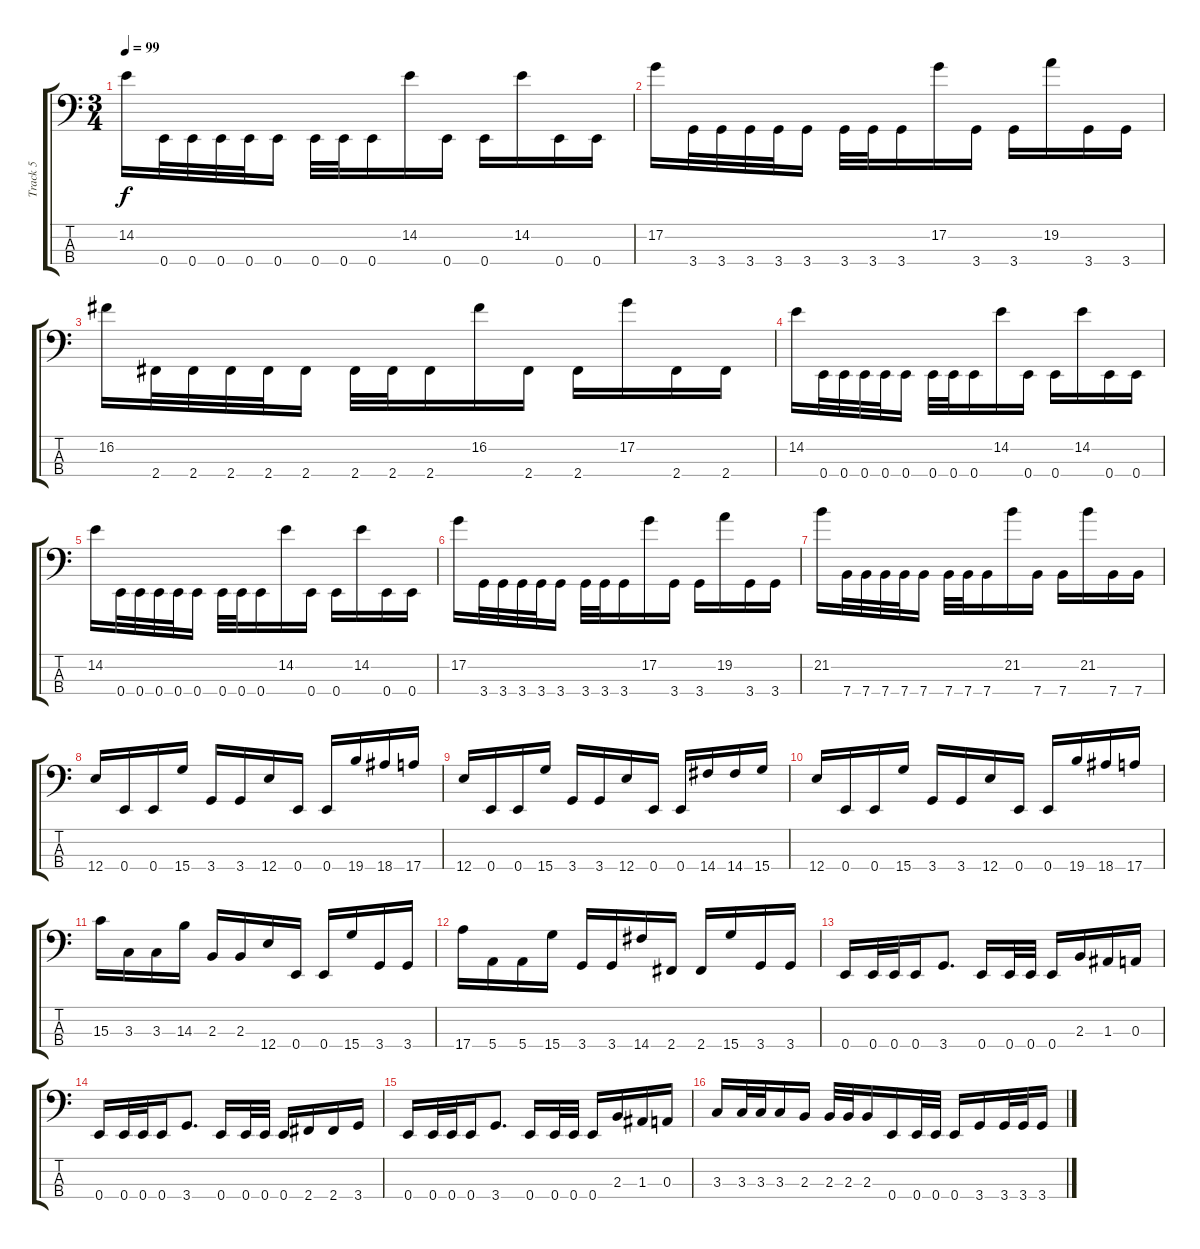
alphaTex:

\track ("Track 5" "Track 5") {instrument electricbassfinger}
\staff {score tabs}
\tuning (G2 D2 A1 E1) {hide}
\ts (3 4)
\tempo 99
\clef f4
\ks c
14.2.16{dy f} 0.4.32 0.4.32 0.4.32 0.4.32 0.4.16 0.4.32 0.4.32 0.4.16 14.2.16 0.4.16 0.4.16 14.2.16 0.4.16 0.4.16 |
17.2.16 3.4.32 3.4.32 3.4.32 3.4.32 3.4.16 3.4.32 3.4.32 3.4.16 17.2.16 3.4.16 3.4.16 19.2.16 3.4.16 3.4.16 |
16.2.16 2.4.32 2.4.32 2.4.32 2.4.32 2.4.16 2.4.32 2.4.32 2.4.16 16.2.16 2.4.16 2.4.16 17.2.16 2.4.16 2.4.16 |
14.2.16 0.4.32 0.4.32 0.4.32 0.4.32 0.4.16 0.4.32 0.4.32 0.4.16 14.2.16 0.4.16 0.4.16 14.2.16 0.4.16 0.4.16 |
14.2.16 0.4.32 0.4.32 0.4.32 0.4.32 0.4.16 0.4.32 0.4.32 0.4.16 14.2.16 0.4.16 0.4.16 14.2.16 0.4.16 0.4.16 |
17.2.16 3.4.32 3.4.32 3.4.32 3.4.32 3.4.16 3.4.32 3.4.32 3.4.16 17.2.16 3.4.16 3.4.16 19.2.16 3.4.16 3.4.16 |
21.2.16 7.4.32 7.4.32 7.4.32 7.4.32 7.4.16 7.4.32 7.4.32 7.4.16 21.2.16 7.4.16 7.4.16 21.2.16 7.4.16 7.4.16 |
12.4.16 0.4.16 0.4.16 15.4.16 3.4.16 3.4.16 12.4.16 0.4.16 0.4.16 19.4.16 18.4.16 17.4.16 |
12.4.16 0.4.16 0.4.16 15.4.16 3.4.16 3.4.16 12.4.16 0.4.16 0.4.16 14.4.16 14.4.16 15.4.16 |
12.4.16 0.4.16 0.4.16 15.4.16 3.4.16 3.4.16 12.4.16 0.4.16 0.4.16 19.4.16 18.4.16 17.4.16 |
15.3.16 3.3.16 3.3.16 14.3.16 2.3.16 2.3.16 12.4.16 0.4.16 0.4.16 15.4.16 3.4.16 3.4.16 |
17.4.16 5.4.16 5.4.16 15.4.16 3.4.16 3.4.16 14.4.16 2.4.16 2.4.16 15.4.16 3.4.16 3.4.16 |
0.4.16 0.4.32 0.4.32 0.4.16 3.4.8{d} 0.4.16 0.4.32 0.4.32 0.4.16 2.3.16 1.3.16 0.3.16 |
0.4.16 0.4.32 0.4.32 0.4.16 3.4.8{d} 0.4.16 0.4.32 0.4.32 0.4.16 2.4.16 2.4.16 3.4.16 |
0.4.16 0.4.32 0.4.32 0.4.16 3.4.8{d} 0.4.16 0.4.32 0.4.32 0.4.16 2.3.16 1.3.16 0.3.16 |
3.3.16 3.3.32 3.3.32 3.3.16 2.3.16 2.3.32 2.3.32 2.3.16 0.4.16 0.4.32 0.4.32 0.4.16 3.4.16 3.4.32 3.4.32 3.4.16
